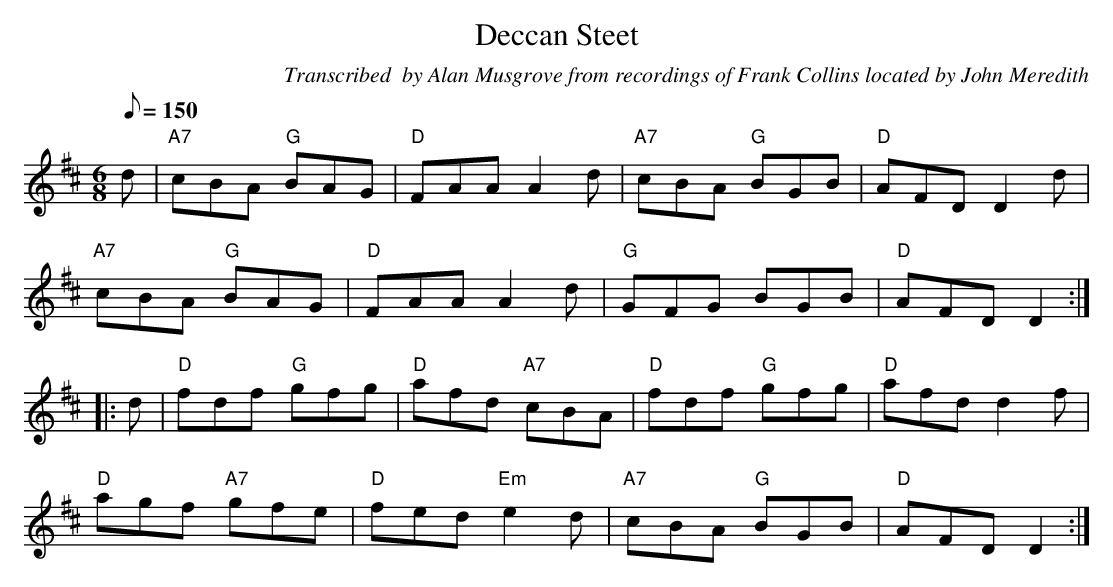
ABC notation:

X:1
T:Deccan Steet
C:Transcribed  by Alan Musgrove from recordings of Frank Collins located by John Meredith
M:6/8
L:1/8
Q:150
K:D
d|"A7"cBA "G"BAG|"D"FAA A2d|"A7"cBA "G"BGB|"D"AFD D2d|
"A7"cBA "G"BAG|"D"FAA A2d|"G"GFG BGB|"D"AFD D2:|
|:d|"D"fdf "G"gfg|"D"afd "A7"cBA|"D"fdf "G"gfg|"D"afd d2 f|
"D"agf "A7"gfe|"D"fed "Em"e2d|"A7"cBA  "G"BGB|"D"AFD D2:|
